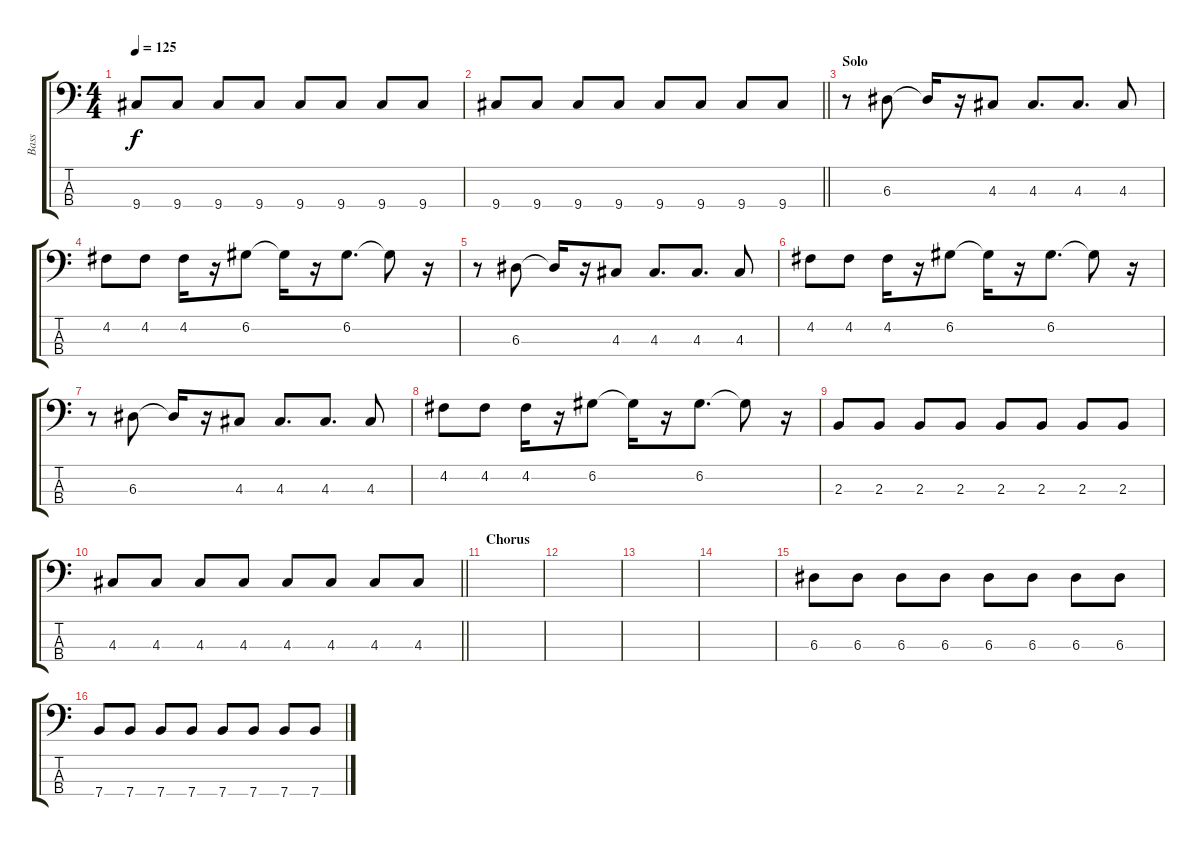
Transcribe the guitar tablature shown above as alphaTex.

\track ("Bass" "Bass") {instrument electricbassfinger}
\staff {score tabs}
\tuning (G2 D2 A1 E1) {hide}
\ts (4 4)
\tempo 125
\clef f4
\ks c
9.4.8{dy f} 9.4.8 9.4.8 9.4.8 9.4.8 9.4.8 9.4.8 9.4.8 |
\barLineRight lightlight
9.4.8 9.4.8 9.4.8 9.4.8 9.4.8 9.4.8 9.4.8 9.4.8 |
\section ("" "Solo")
r.8 6.3.8 6.3{t}.16 r.16 4.3.8 4.3.8{d} 4.3.8{d} 4.3.8 |
4.2.8 4.2.8 4.2.16 r.16 6.2.8 6.2{t}.16 r.16 6.2.8{d} 6.2{t}.8 r.16 |
r.8 6.3.8 6.3{t}.16 r.16 4.3.8 4.3.8{d} 4.3.8{d} 4.3.8 |
4.2.8 4.2.8 4.2.16 r.16 6.2.8 6.2{t}.16 r.16 6.2.8{d} 6.2{t}.8 r.16 |
r.8 6.3.8 6.3{t}.16 r.16 4.3.8 4.3.8{d} 4.3.8{d} 4.3.8 |
4.2.8 4.2.8 4.2.16 r.16 6.2.8 6.2{t}.16 r.16 6.2.8{d} 6.2{t}.8 r.16 |
2.3.8 2.3.8 2.3.8 2.3.8 2.3.8 2.3.8 2.3.8 2.3.8 |
\barLineRight lightlight
4.3.8 4.3.8 4.3.8 4.3.8 4.3.8 4.3.8 4.3.8 4.3.8 |
\section ("" "Chorus")
|
|
|
|
6.3.8 6.3.8 6.3.8 6.3.8 6.3.8 6.3.8 6.3.8 6.3.8 |
7.4.8 7.4.8 7.4.8 7.4.8 7.4.8 7.4.8 7.4.8 7.4.8
